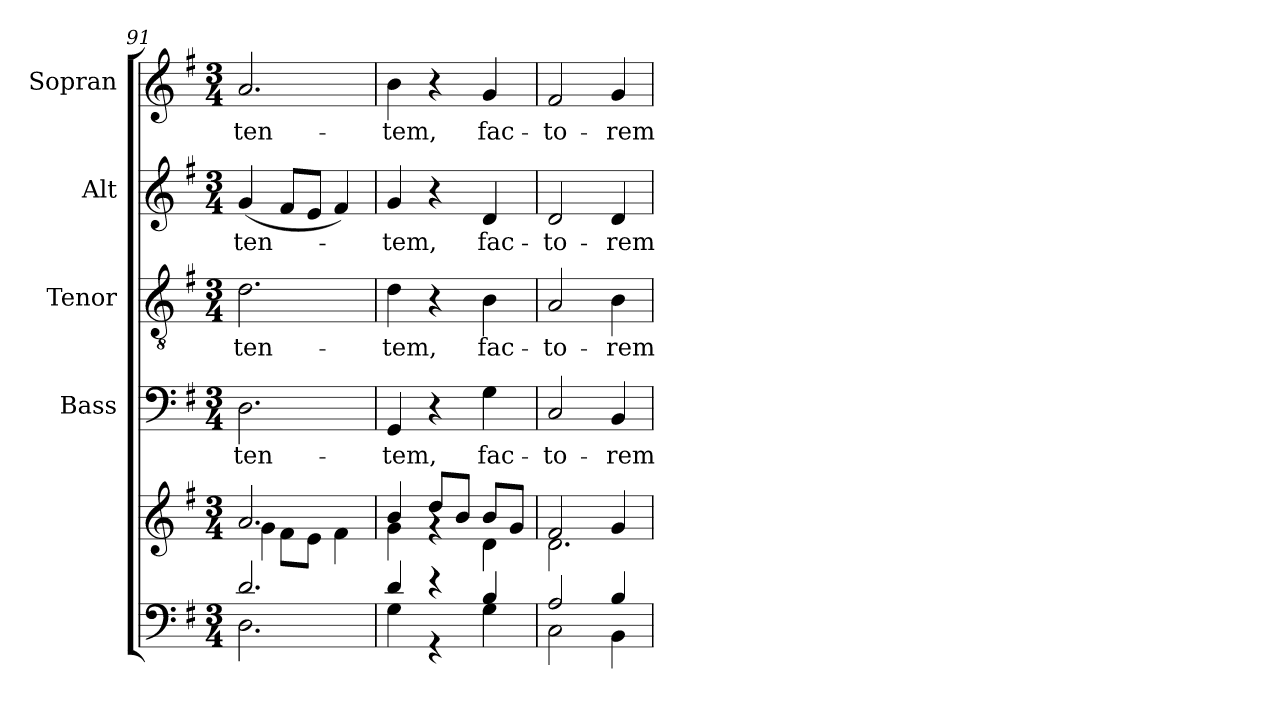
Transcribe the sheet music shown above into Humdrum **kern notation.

**kern	**kern	**kern	**text	**kern	**text	**kern	**text	**kern	**text
*part5	*part5	*part4	*part4	*part3	*part3	*part2	*part2	*part1	*part1
*staff6	*staff5	*staff4	*staff4	*staff3	*staff3	*staff2	*staff2	*staff1	*staff1
*	*	*I"Bass	*	*I"Tenor	*	*I"Alt	*	*I"Sopran	*
*	*	*I'B.	*	*I'T.	*	*I'A.	*	*I'S.	*
*clefF4	*clefG2	*clefF4	*	*clefGv2	*	*clefG2	*	*clefG2	*
*k[f#]	*k[f#]	*k[f#]	*	*k[f#]	*	*k[f#]	*	*k[f#]	*
*G:	*G:	*G:	*	*G:	*	*G:	*	*G:	*
*M3/4	*M3/4	*M3/4	*	*M3/4	*	*M3/4	*	*M3/4	*
=91	=91	=91	=91	=91	=91	=91	=91	=91	=91
*^	*^	*	*	*	*	*	*	*	*
!	!	!	!	!	!LO:LY:b	!	!LO:LY:b	!	!LO:LY:b	!	!LO:LY:b
2.d/	2.D\	2.a/	4g\	2.D\	-ten-	2.d\	-ten-	(<4g/	-ten-	2.a/	-ten-
.	.	.	8f#\L	.	.	.	.	8f#/L	.	.	.
.	.	.	8e\J	.	.	.	.	8e/J	.	.	.
.	.	.	4f#\	.	.	.	.	4f#/)	.	.	.
!!LO:PB:g=z
=92	=92	=92	=92	=92	=92	=92	=92	=92	=92	=92	=92
!	!	!	!	!	!LO:LY:b	!	!LO:LY:b	!	!LO:LY:b	!	!LO:LY:b
4d/	4G\	4b/	4g\	4GG/	-tem,	4d\	-tem,	4g/	-tem,	4b\	-tem,
4r	4r	8dd/L	4rf	4r	.	4r	.	4r	.	4r	.
.	.	8b/J	.	.	.	.	.	.	.	.	.
!	!	!	!	!	!LO:LY:b	!	!LO:LY:b	!	!LO:LY:b	!	!LO:LY:b
4B/	4G\	8b/L	4d\	4G\	fac-	4B\	fac-	4d/	fac-	4g/	fac-
.	.	8g/J	.	.	.	.	.	.	.	.	.
=93	=93	=93	=93	=93	=93	=93	=93	=93	=93	=93	=93
!	!	!	!	!	!LO:LY:b	!	!LO:LY:b	!	!LO:LY:b	!	!LO:LY:b
2A/	2C\	2f#/	2.d\	2C/	-to-	2A/	-to-	2d/	-to-	2f#/	-to-
!	!	!	!	!	!LO:LY:b	!	!LO:LY:b	!	!LO:LY:b	!	!LO:LY:b
4B/	4BB\	4g/	.	4BB/	-rem	4B\	-rem	4d/	-rem	4g/	-rem
*v	*v	*	*	*	*	*	*	*	*	*	*
*	*v	*v	*	*	*	*	*	*	*	*
=	=	=	=	=	=	=	=	=	=
*-	*-	*-	*-	*-	*-	*-	*-	*-	*-
